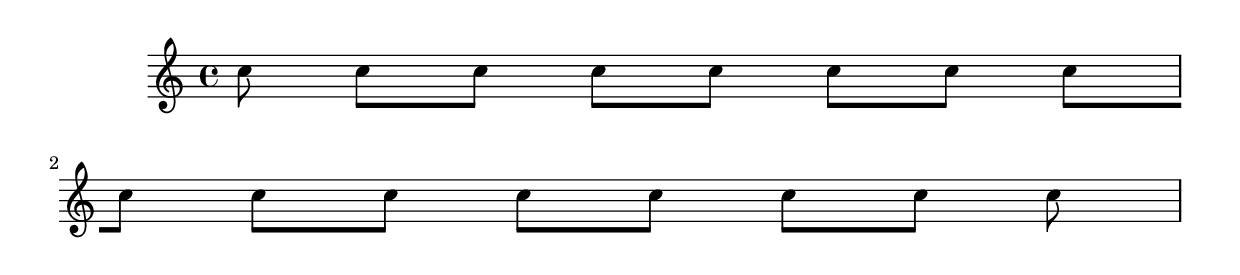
%% DO NOT EDIT this file manually; it is automatically
%% generated from LSR http://lsr.dsi.unimi.it
%% Make any changes in LSR itself, or in Documentation/snippets/new/ ,
%% and then run scripts/auxiliar/makelsr.py
%%
%% This file is in the public domain.
\version "2.14.0"

\header {
  lsrtags = "rhythms"

%% Translation of GIT committish: 8b93de6ce951b7b14bc7818f31019524295b990f
  texidoces = "
Normalmente están prohibidos los saltos de línea si las barras
atraviesan las líneas divisorias.  Se puede cambiar este
comportamiento como se muestra aquí:

"
  doctitlees = "Barras que atraviesan saltos de línea"


%% Translation of GIT committish: 0a868be38a775ecb1ef935b079000cebbc64de40
texidocde = "
Zeilenumbrüche sind normalerweise während Balken verboten.  Das kann geändert
werden.

"
  doctitlede = "Balken über Zeilenumbrüche"



%% Translation of GIT committish: 708e0d9c660856b19929736ca18a6f9d68539c60

  texidocfr = "
Il est normalement impensable qu'un saut de ligne tombe au milieu d'une
ligature.  LilyPond permet néanmoins de l'obtenir.

"
  doctitlefr = "Ligature au moment d'un saut de ligne"

  texidoc = "
Line breaks are normally forbidden when beams cross bar lines. This
behavior can be changed as shown:

"
  doctitle = "Beams across line breaks"
} % begin verbatim

\relative c'' {
  \override Beam #'breakable = ##t
  c8 c[ c] c[ c] c[ c] c[ \break
  c8] c[ c] c[ c] c[ c] c
}


